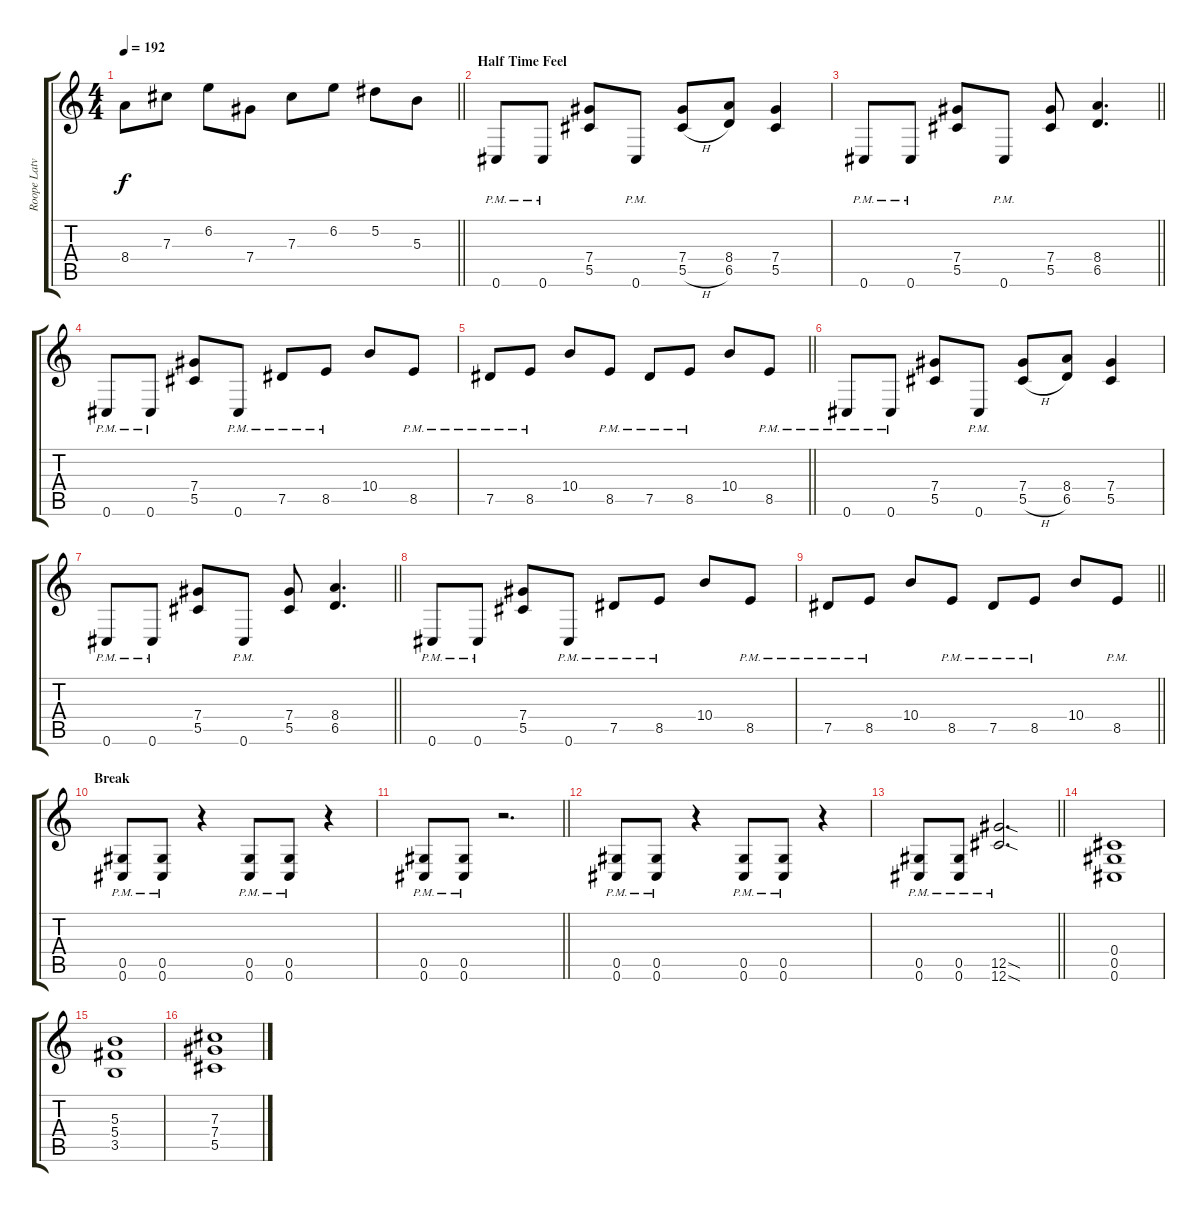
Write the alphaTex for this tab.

\track ("Roope Latvala" "Roope Latv") {instrument distortionguitar}
\staff {score tabs}
\tuning (Eb4 Bb3 Gb3 Db3 Ab2 Db2) {hide}
\ts (4 4)
\tempo 192
\clef g2
\barLineRight lightlight
\ks c
8.4.8{dy f} 7.3.8 6.2.8 7.4.8 7.3.8 6.2.8 5.2.8 5.3.8 |
\section ("" "Half Time Feel")
0.6{pm}.8 0.6{pm}.8 (7.4 5.5).8 0.6{pm}.8 (7.4 5.5{h}).8 (8.4 6.5).8 (7.4 5.5).4 |
\barLineRight lightlight
0.6{pm}.8 0.6{pm}.8 (7.4 5.5).8 0.6{pm}.8 (7.4 5.5).8 (8.4 6.5).4{d} |
0.6{pm}.8 0.6{pm}.8 (7.4 5.5).8 0.6{pm}.8 7.5{pm}.8 8.5{pm}.8 10.4.8 8.5{pm}.8 |
\barLineRight lightlight
7.5{pm}.8 8.5{pm}.8 10.4.8 8.5{pm}.8 7.5{pm}.8 8.5{pm}.8 10.4.8 8.5{pm}.8 |
0.6{pm}.8 0.6{pm}.8 (7.4 5.5).8 0.6{pm}.8 (7.4 5.5{h}).8 (8.4 6.5).8 (7.4 5.5).4 |
\barLineRight lightlight
0.6{pm}.8 0.6{pm}.8 (7.4 5.5).8 0.6{pm}.8 (7.4 5.5).8 (8.4 6.5).4{d} |
0.6{pm}.8 0.6{pm}.8 (7.4 5.5).8 0.6{pm}.8 7.5{pm}.8 8.5{pm}.8 10.4.8 8.5{pm}.8 |
\barLineRight lightlight
7.5{pm}.8 8.5{pm}.8 10.4.8 8.5{pm}.8 7.5{pm}.8 8.5{pm}.8 10.4.8 8.5{pm}.8 |
\section ("" "Break")
(0.5{pm} 0.6{pm}).8 (0.5{pm} 0.6{pm}).8 r.4 (0.5{pm} 0.6{pm}).8 (0.5{pm} 0.6{pm}).8 r.4 |
\barLineRight lightlight
(0.5{pm} 0.6{pm}).8 (0.5{pm} 0.6{pm}).8 r.2{d} |
(0.5{pm} 0.6{pm}).8 (0.5{pm} 0.6{pm}).8 r.4 (0.5{pm} 0.6{pm}).8 (0.5{pm} 0.6{pm}).8 r.4 |
\barLineRight lightlight
(0.5{pm} 0.6{pm}).8 (0.5{pm} 0.6{pm}).8 (12.5{sod pm} 12.6{sod pm}).2{d} |
(0.4 0.5 0.6).1 |
(5.3 5.4 3.5).1 |
(7.3 7.4 5.5).1
